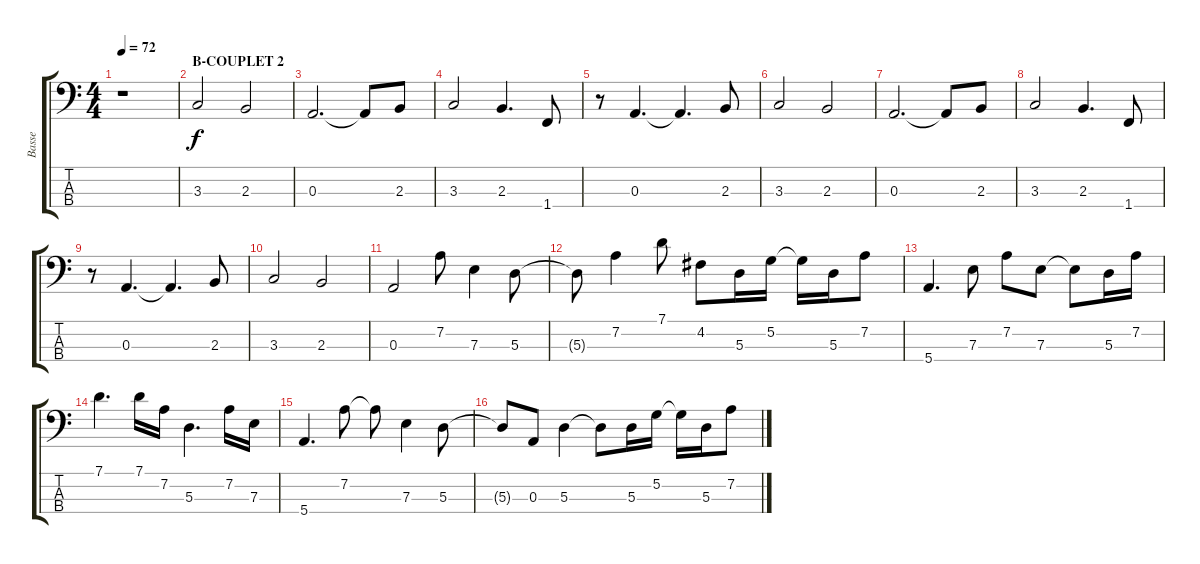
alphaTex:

\track ("Basse" "Basse") {instrument fretlessbass}
\staff {score tabs}
\tuning (G2 D2 A1 E1) {hide}
\ts (4 4)
\tempo 72
\clef f4
\ks c
r.1{dy f} |
\section ("" "B-COUPLET 2")
3.3.2 2.3.2 |
0.3.2{d} 0.3{t}.8 2.3.8 |
3.3.2 2.3.4{d} 1.4.8 |
r.8 0.3.4{d} 0.3{t}.4{d} 2.3.8 |
3.3.2 2.3.2 |
0.3.2{d} 0.3{t}.8 2.3.8 |
3.3.2 2.3.4{d} 1.4.8 |
r.8 0.3.4{d} 0.3{t}.4{d} 2.3.8 |
3.3.2 2.3.2 |
0.3.2 7.2.8 7.3.4 5.3.8 |
5.3{t}.8 7.2.4 7.1.8 4.2.8 5.3.16 5.2.16 5.2{t}.16 5.3.16 7.2.8 |
5.4.4{d} 7.3.8 7.2.8 7.3.8 7.3{t}.8 5.3.16 7.2.16 |
7.1.4{d} 7.1.16 7.2.16 5.3.4{d} 7.2.16 7.3.16 |
5.4.4{d} 7.2.8 7.2{t}.8 7.3.4 5.3.8 |
5.3{t}.8 0.3.8 5.3.4 5.3{t}.8 5.3.16 5.2.16 5.2{t}.16 5.3.16 7.2.8
